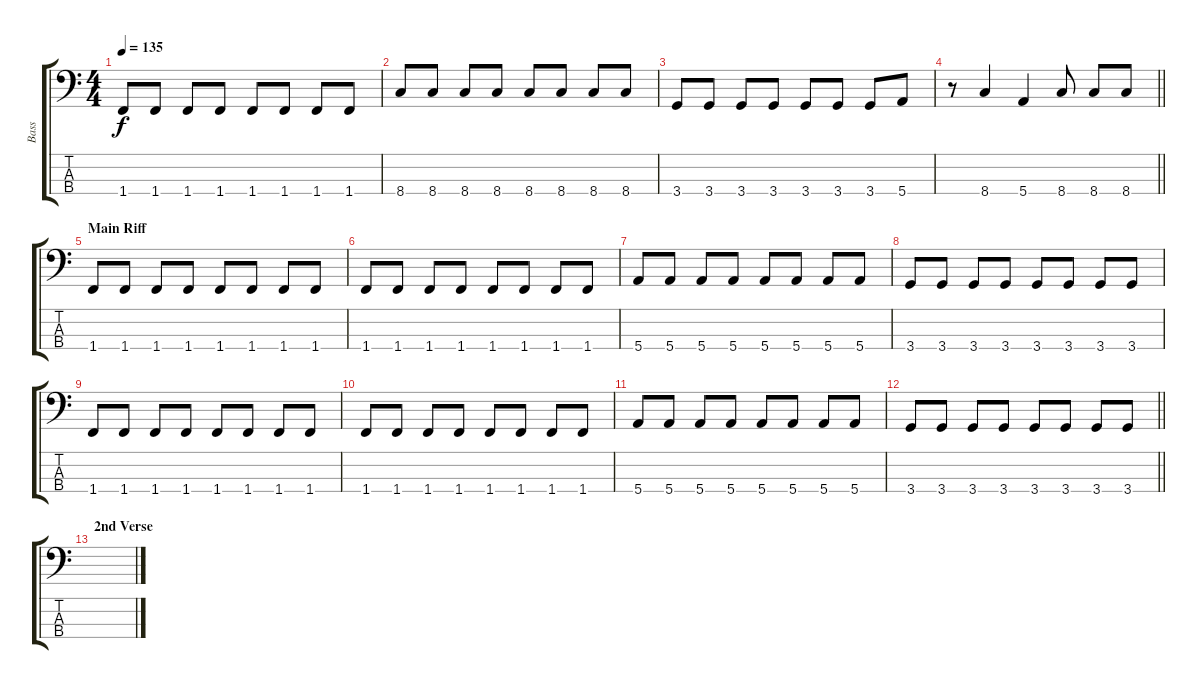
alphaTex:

\track ("Bass" "Bass") {instrument electricbasspick}
\staff {score tabs}
\tuning (G2 D2 A1 E1) {hide}
\ts (4 4)
\tempo 135
\clef f4
\ks c
1.4.8{dy f} 1.4.8 1.4.8 1.4.8 1.4.8 1.4.8 1.4.8 1.4.8 |
8.4.8 8.4.8 8.4.8 8.4.8 8.4.8 8.4.8 8.4.8 8.4.8 |
3.4.8 3.4.8 3.4.8 3.4.8 3.4.8 3.4.8 3.4.8 5.4.8 |
\barLineRight lightlight
r.8 8.4.4 5.4.4 8.4.8 8.4.8 8.4.8 |
\section ("" "Main Riff")
1.4.8 1.4.8 1.4.8 1.4.8 1.4.8 1.4.8 1.4.8 1.4.8 |
1.4.8 1.4.8 1.4.8 1.4.8 1.4.8 1.4.8 1.4.8 1.4.8 |
5.4.8 5.4.8 5.4.8 5.4.8 5.4.8 5.4.8 5.4.8 5.4.8 |
3.4.8 3.4.8 3.4.8 3.4.8 3.4.8 3.4.8 3.4.8 3.4.8 |
1.4.8 1.4.8 1.4.8 1.4.8 1.4.8 1.4.8 1.4.8 1.4.8 |
1.4.8 1.4.8 1.4.8 1.4.8 1.4.8 1.4.8 1.4.8 1.4.8 |
5.4.8 5.4.8 5.4.8 5.4.8 5.4.8 5.4.8 5.4.8 5.4.8 |
\barLineRight lightlight
3.4.8 3.4.8 3.4.8 3.4.8 3.4.8 3.4.8 3.4.8 3.4.8 |
\section ("" "2nd Verse")
